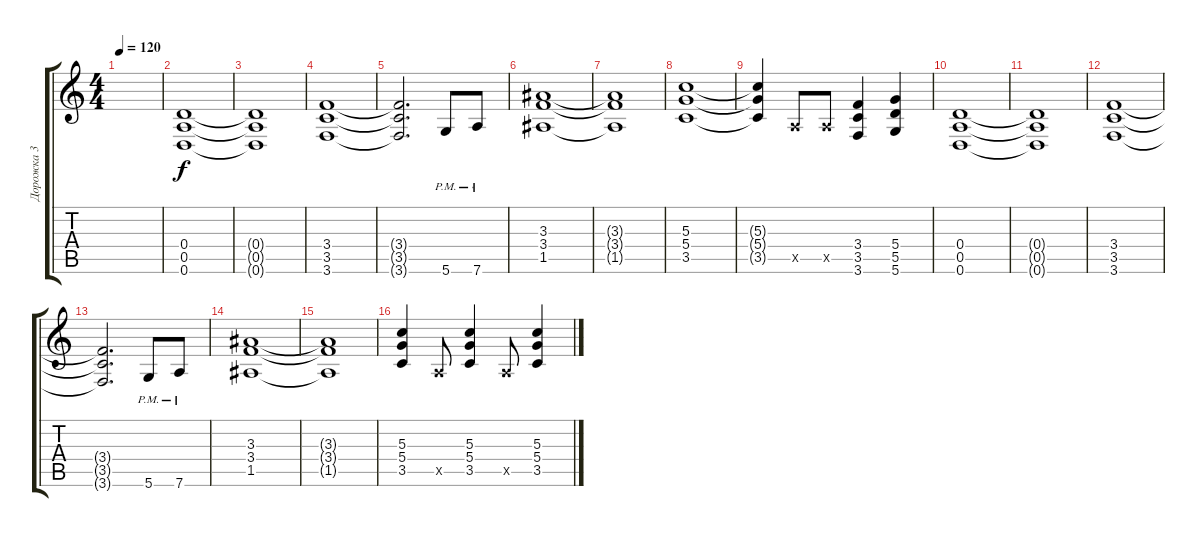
\track ("Дорожка 3" "Дорожка 3") {instrument distortionguitar}
\staff {score tabs}
\tuning (E4 B3 G3 D3 A2 D2) {hide}
\ts (4 4)
\tempo 120
\clef g2
\ks c
|
(0.4 0.5 0.6).1 |
(0.4{t} 0.5{t} 0.6{t}).1 |
(3.4 3.5 3.6).1 |
(3.4{t} 3.5{t} 3.6{t}).2{d} 5.6{pm}.8 7.6{pm}.8 |
(3.3 3.4 1.5).1 |
(3.3{t} 3.4{t} 1.5{t}).1 |
(5.3 5.4 3.5).1 |
(5.3{t} 5.4{t} 3.5{t}).4 0.5{x}.8 0.5{x}.8 (3.4 3.5 3.6).4 (5.4 5.5 5.6).4 |
(0.4 0.5 0.6).1 |
(0.4{t} 0.5{t} 0.6{t}).1 |
(3.4 3.5 3.6).1 |
(3.4{t} 3.5{t} 3.6{t}).2{d} 5.6{pm}.8 7.6{pm}.8 |
(3.3 3.4 1.5).1 |
(3.3{t} 3.4{t} 1.5{t}).1 |
(5.3 5.4 3.5).4 0.5{x}.8 (5.3 5.4 3.5).4 0.5{x}.8 (5.3 5.4 3.5).4
